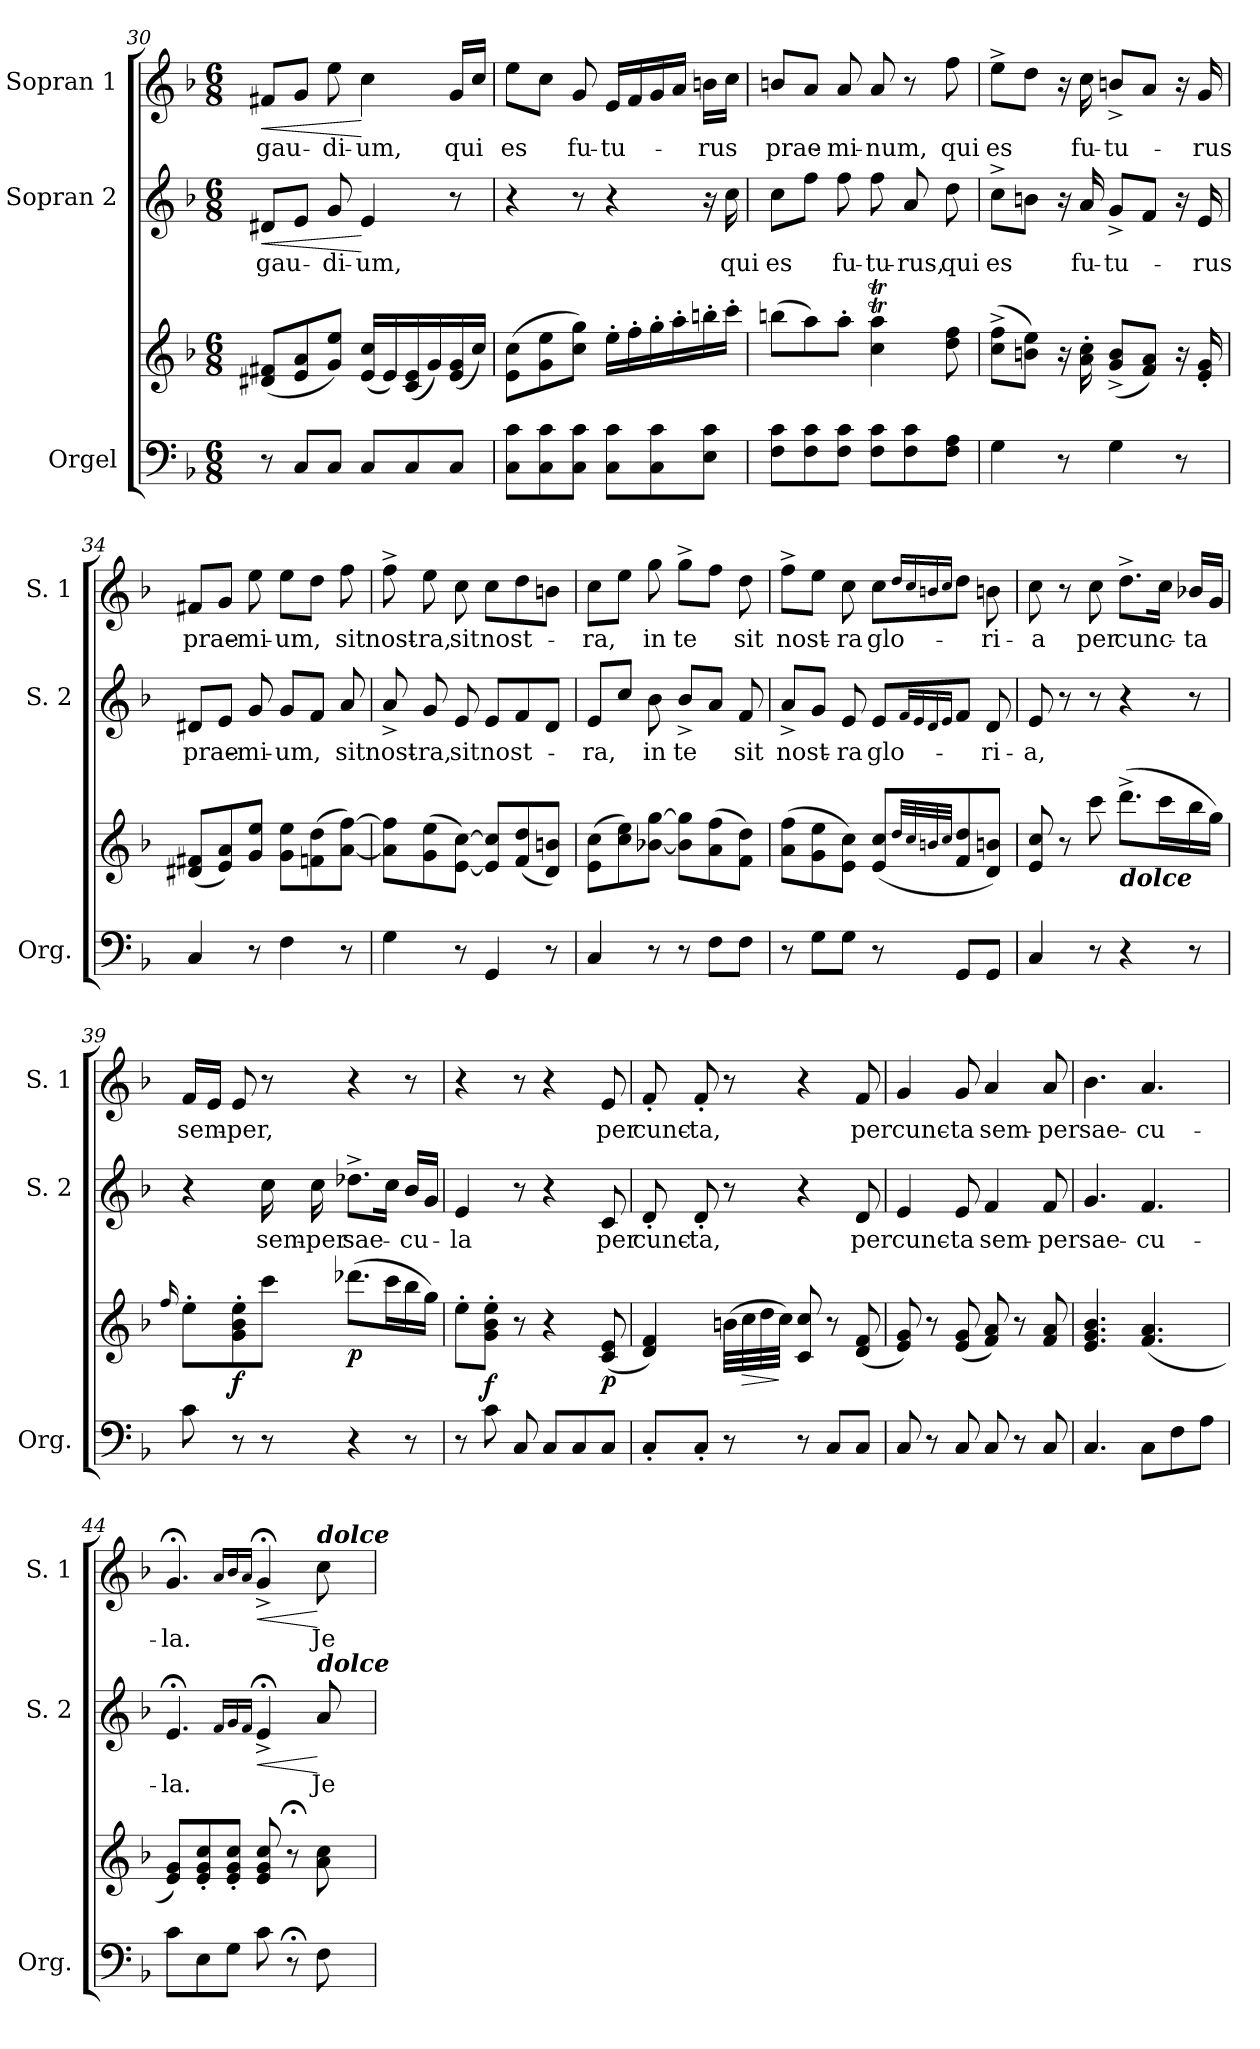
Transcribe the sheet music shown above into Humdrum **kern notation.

**kern	**kern	**dynam	**kern	**text	**dynam	**kern	**text	**dynam
*part3	*part3	*part3	*part2	*part2	*part2	*part1	*part1	*part1
*staff4	*staff3	*staff3/4	*staff2	*staff2	*staff2	*staff1	*staff1	*staff1
*I"Orgel	*	*	*I"Sopran 2	*	*	*I"Sopran 1	*	*
*I'Org.	*	*	*I'S. 2	*	*	*I'S. 1	*	*
!!LO:LB:g=z
*clefF4	*clefG2	*	*clefG2	*	*	*clefG2	*	*
*k[b-]	*k[b-]	*	*k[b-]	*	*	*k[b-]	*	*
*F:	*F:	*	*F:	*	*	*F:	*	*
*M6/8	*M6/8	*	*M6/8	*	*	*M6/8	*	*
=30	=30	=30	=30	=30	=30	=30	=30	=30
!	!	!	!	!LO:LY:b	!LO:HP:b	!	!LO:LY:b	!LO:HP:b
8r	(<8d#X/ 8f#X/L	.	8d#X/L	gau-	<	8f#X/L	gau-	<
8C/L	8e/ 8a/	.	8e/J	.	.	8g/J	.	.
!	!	!	!	!LO:LY:b	!	!	!LO:LY:b	!
8C/J	8g/ 8ee/J)	.	8g/	-di-	.	8ee\	-di-	.
!	!	!	!	!LO:LY:b	!	!	!LO:LY:b	!
8C/L	(<16e/ 16cc/LL	.	4e/	-um,	[	4cc\	-um,	[
.	16e/)	.	.	.	.	.	.	.
8C/	(<16c/ 16e/	.	.	.	.	.	.	.
.	16g/)	.	.	.	.	.	.	.
!	!	!	!	!	!	!	!LO:LY:b	!
8C/J	(<16e/ 16g/	.	8r	.	.	16g/LL	qui	.
.	16cc/JJ)	.	.	.	.	16cc/JJ	.	.
=31	=31	=31	=31	=31	=31	=31	=31	=31
!	!	!	!	!	!	!	!LO:LY:b	!
8C\ 8c\L	(>8e\ 8cc\L	.	4r	.	.	8ee\L	es	.
8C\ 8c\	8g\ 8ee\	.	.	.	.	8cc\J	.	.
!	!	!	!	!	!	!	!LO:LY:b	!
8C\ 8c\J	8cc\ 8gg\J)	.	8r	.	.	8g/	fu-	.
!	!	!	!	!	!	!	!LO:LY:b	!
8C\ 8c\L	16ee'>\LL	.	4r	.	.	16e/LL	-tu-	.
.	16ff'>\	.	.	.	.	16f/	.	.
8C\ 8c\	16gg'>\	.	.	.	.	16g/	.	.
.	16aa'>\	.	.	.	.	16a/JJ	.	.
!	!	!	!	!	!	!	!LO:LY:b	!
8E\ 8c\J	16bbn'>\	.	16r	.	.	16bn\LL	-rus	.
!	!	!	!	!LO:LY:b	!	!	!	!
.	16ccc'>\JJ	.	16cc\	qui	.	16cc\JJ	.	.
=32	=32	=32	=32	=32	=32	=32	=32	=32
!	!	!	!	!LO:LY:b	!	!	!LO:LY:b	!
8F\ 8c\L	(>8bbn\L	.	8cc\L	es	.	8bn/L	prae-	.
8F\ 8c\	8aa\)	.	8ff\J	.	.	8a/J	.	.
!	!	!	!	!LO:LY:b	!	!	!LO:LY:b	!
8F\ 8c\J	8aa'>\J	.	8ff\	fu-	.	8a/	-mi-	.
!	!	!	!	!LO:LY:b	!	!	!LO:LY:b	!
8F\ 8c\L	4cc\T 4aa\T	.	8ff\	-tu-	.	8a/	-num,	.
!	!	!	!	!LO:LY:b	!	!	!	!
8F\ 8c\	.	.	8a/	-rus,	.	8r	.	.
!	!	!	!	!LO:LY:b	!	!	!LO:LY:b	!
8F\ 8A\J	8dd\ 8ff\	.	8dd\	qui	.	8ff\	qui	.
=33	=33	=33	=33	=33	=33	=33	=33	=33
!	!	!	!	!LO:LY:b	!	!	!LO:LY:b	!
4G\	(>8cc\^> 8ff\^>L	.	8cc^>\L	es	.	8ee^>\L	es	.
.	8bn\ 8ee\J)	.	8bn\J	.	.	8dd\J	.	.
8r	16r	.	16r	.	.	16r	.	.
!	!	!	!	!LO:LY:b	!	!	!LO:LY:b	!
.	16a\'> 16cc\'>	.	16a/	fu-	.	16cc\	fu-	.
!	!	!	!	!LO:LY:b	!	!	!LO:LY:b	!
4G\	(<8g/^< 8b/^<L	.	8g^>/L	-tu-	.	8bn^>/L	-tu-	.
.	8f/ 8a/J)	.	8f/J	.	.	8a/J	.	.
8r	16r	.	16r	.	.	16r	.	.
!	!	!	!	!LO:LY:b	!	!	!LO:LY:b	!
.	16e/'< 16g/'<	.	16e/	-rus	.	16g/	-rus	.
=34	=34	=34	=34	=34	=34	=34	=34	=34
!	!	!	!	!LO:LY:b	!	!	!LO:LY:b	!
4C/	(<8d#X/ 8f#X/L	.	8d#X/L	prae-	.	8f#X/L	prae-	.
.	8e/ 8a/)	.	8e/J	.	.	8g/J	.	.
!	!	!	!	!LO:LY:b	!	!	!LO:LY:b	!
8r	8g/ 8ee/J	.	8g/	-mi-	.	8ee\	-mi-	.
!	!	!	!	!LO:LY:b	!	!	!LO:LY:b	!
4F\	8g\ 8ee\L	.	8g/L	-um,	.	8ee\L	-um,	.
.	(>8fn\ 8dd\	.	8f/J	.	.	8dd\J	.	.
!	!	!	!	!LO:LY:b	!	!	!LO:LY:b	!
8r	[8a\ [8ff\J)	.	8a/	sit	.	8ff\	sit	.
!!LO:PB:g=z
=35	=35	=35	=35	=35	=35	=35	=35	=35
!	!	!	!	!LO:LY:b	!	!	!LO:LY:b	!
4G\	8a\] 8ff\]L	.	8a^>/	nost-	.	8ff^>\	nost-	.
!	!	!	!	!LO:LY:b	!	!	!LO:LY:b	!
.	(>8g\ 8ee\	.	8g/	-ra,	.	8ee\	-ra,	.
!	!	!	!	!LO:LY:b	!	!	!LO:LY:b	!
8r	[8e\ [8cc\J)	.	8e/	sit	.	8cc\	sit	.
!	!	!	!	!LO:LY:b	!	!	!LO:LY:b	!
4GG/	8e/] 8cc/]L	.	8e/L	nost-	.	8cc\L	nost-	.
.	(<8f/ 8dd/	.	8f/	.	.	8dd\	.	.
8r	8d/ 8bn/J)	.	8d/J	.	.	8bn\J	.	.
=36	=36	=36	=36	=36	=36	=36	=36	=36
!	!	!	!	!LO:LY:b	!	!	!LO:LY:b	!
4C/	(>8e\ 8cc\L	.	8e/L	-ra,	.	8cc\L	-ra,	.
.	8cc\ 8ee\)	.	8cc/J	.	.	8ee\J	.	.
!	!	!	!	!LO:LY:b	!	!	!LO:LY:b	!
8r	[8b-X\ [8gg\J	.	8b-\	in	.	8gg\	in	.
!	!	!	!	!LO:LY:b	!	!	!LO:LY:b	!
8r	8b-\] 8gg\]L	.	8b-^>/L	te	.	8gg^>\L	te	.
8F\L	(>8a\ 8ff\	.	8a/J	.	.	8ff\J	.	.
!	!	!	!	!LO:LY:b	!	!	!LO:LY:b	!
8F\J	8f\ 8dd\J)	.	8f/	sit	.	8dd\	sit	.
=37	=37	=37	=37	=37	=37	=37	=37	=37
!	!	!	!	!LO:LY:b	!	!	!LO:LY:b	!
8r	(>8a\ 8ff\L	.	8a^>/L	nost-	.	8ff^>\L	nost-	.
8G\L	8g\ 8ee\	.	8g/J	.	.	8ee\J	.	.
!	!	!	!	!LO:LY:b	!	!	!LO:LY:b	!
8G\J	8e\ 8cc\J)	.	8e/	-ra	.	8cc\	-ra	.
!	!	!	!	!LO:LY:b	!	!	!LO:LY:b	!
8r	(<8e/ 8cc/L	.	8e/L	glo-	.	8cc\L	glo-	.
.	32qdd/LLL	.	16qf/LL	.	.	16qdd/LL	.	.
.	32qcc/	.	16qe/	.	.	16qcc/	.	.
.	32qbn/	.	16qd/	.	.	16qbn/	.	.
.	32qcc/JJJ	.	16qe/JJ	.	.	16qcc/JJ	.	.
8GG/L	8f/ 8dd/	.	8f/J	.	.	8dd\J	.	.
!	!	!	!	!LO:LY:b	!	!	!LO:LY:b	!
8GG/J	8d/ 8b/J)	.	8d/	-ri-	.	8b\	-ri-	.
=38	=38	=38	=38	=38	=38	=38	=38	=38
!	!	!	!	!LO:LY:b	!	!	!LO:LY:b	!
4C/	8e/ 8cc/	.	8e/	-a,	.	8cc\	-a	.
.	8r	.	8r	.	.	8r	.	.
!	!	!	!	!	!	!	!LO:LY:b	!
8r	8ccc\	.	8r	.	.	8cc\	per	.
!	!LO:TX:b:Bi:t=dolce	!	!	!	!	!	!	!
!	!	!	!	!	!	!	!LO:LY:b	!
4r	(>8.ddd^>\L	.	4r	.	.	8.dd^>\L	cunc-	.
.	16ccc\L	.	.	.	.	16cc\Jk	.	.
!	!	!	!	!	!	!	!LO:LY:b	!
8r	16bb-\	.	8r	.	.	16b-X/LL	-ta	.
.	16gg\JJ)	.	.	.	.	16g/JJ	.	.
=39	=39	=39	=39	=39	=39	=39	=39	=39
.	16qqff/	.	.	.	.	.	.	.
!	!	!	!	!	!	!	!LO:LY:b	!
8c\	8ee'>\L	.	4r	.	.	16f/LL	sem-	.
.	.	.	.	.	.	16e/JJ	.	.
!	!	!LO:DY:b	!	!	!	!	!LO:LY:b	!
8r	8g\'> 8b-\'> 8ee\'>	f	.	.	.	8e/	-per,	.
!	!	!	!	!LO:LY:b	!	!	!	!
8r	8ccc\J	.	16cc\	sem-	.	8r	.	.
!	!	!	!	!LO:LY:b	!	!	!	!
.	.	.	16cc\	-per	.	.	.	.
!	!	!LO:DY:b	!	!LO:LY:b	!	!	!	!
4r	(>8.ddd-X\L	p	8.dd-X^>\L	sae-	.	4r	.	.
.	16ccc\L	.	16cc\Jk	.	.	.	.	.
!	!	!	!	!LO:LY:b	!	!	!	!
8r	16bb-\	.	16b-/LL	-cu-	.	8r	.	.
.	16gg\JJ)	.	16g/JJ	.	.	.	.	.
!!LO:LB:g=z
=40	=40	=40	=40	=40	=40	=40	=40	=40
!	!	!	!	!LO:LY:b	!	!	!	!
8r	8ee'>\L	.	4e/	-la	.	4r	.	.
!	!	!LO:DY:b	!	!	!	!	!	!
8c\	8g\'> 8b-\'> 8ee\'>J	f	.	.	.	.	.	.
8C/	8r	.	8r	.	.	8r	.	.
8C/L	4r	.	4r	.	.	4r	.	.
8C/	.	.	.	.	.	.	.	.
!	!	!LO:DY:b	!	!LO:LY:b	!	!	!LO:LY:b	!
8C/J	(<8c/ 8e/	p	8c/	per	.	8e/	per	.
=41	=41	=41	=41	=41	=41	=41	=41	=41
!	!	!	!	!LO:LY:b	!	!	!LO:LY:b	!
8C'</L	4d/ 4f/)	.	8d'</	cunc-	.	8f'</	cunc-	.
!	!	!	!	!LO:LY:b	!	!	!LO:LY:b	!
8C'</J	.	.	8d'</	-ta,	.	8f'</	-ta,	.
8r	(>32bn\LLL	.	8r	.	.	8r	.	.
!	!	!LO:HP:b	!	!	!	!	!	!
.	32cc\	>	.	.	.	.	.	.
.	32dd\	.	.	.	.	.	.	.
.	32cc\JJJ)	]	.	.	.	.	.	.
8r	8c/ 8cc/	.	4r	.	.	4r	.	.
8C/L	8r	.	.	.	.	.	.	.
!	!	!	!	!LO:LY:b	!	!	!LO:LY:b	!
8C/J	(<8d/ 8f/	.	8d/	per	.	8f/	per	.
=42	=42	=42	=42	=42	=42	=42	=42	=42
!	!	!	!	!LO:LY:b	!	!	!LO:LY:b	!
8C/	8e/ 8g/)	.	4e/	cunc-	.	4g/	cunc-	.
8r	8r	.	.	.	.	.	.	.
!	!	!	!	!LO:LY:b	!	!	!LO:LY:b	!
8C/	(<8e/ 8g/	.	8e/	-ta	.	8g/	-ta	.
!	!	!	!	!LO:LY:b	!	!	!LO:LY:b	!
8C/	8f/ 8a/)	.	4f/	sem-	.	4a/	sem-	.
8r	8r	.	.	.	.	.	.	.
!	!	!	!	!LO:LY:b	!	!	!LO:LY:b	!
8C/	8f/ 8a/	.	8f/	-per	.	8a/	-per	.
=43	=43	=43	=43	=43	=43	=43	=43	=43
!	!	!	!	!LO:LY:b	!	!	!LO:LY:b	!
4.C/	4.e/ 4.g/ 4.b-/	.	4.g/	sae-	.	4.b-\	sae-	.
!	!	!	!	!LO:LY:b	!	!	!LO:LY:b	!
8C\L	(<4.f/ 4.a/	.	4.f/	-cu-	.	4.a/	-cu-	.
8F\	.	.	.	.	.	.	.	.
8A\J	.	.	.	.	.	.	.	.
=44	=44	=44	=44	=44	=44	=44	=44	=44
!	!	!	!	!LO:LY:b	!	!	!LO:LY:b	!
8c\L	8e/ 8g/L)	.	4.e;</	-la.	.	4.g;</	-la.	.
8E\	8e/'< 8g/'< 8cc/'<	.	.	.	.	.	.	.
8G\J	8e/'< 8g/'< 8cc/'<J	.	.	.	.	.	.	.
.	.	.	16qf/LL	.	.	16qa/LL	.	.
.	.	.	16qg/	.	.	16qb-/	.	.
.	.	.	16qf/JJ	.	.	16qa/JJ	.	.
!	!	!	!	!	!LO:HP:b	!	!	!LO:HP:b
8c\	8e/ 8g/ 8cc/	.	4e;<^</	.	<	4g;<^</	.	<
8r;<	8r;<	.	.	.	.	.	.	.
!	!	!	!	!	!	!LO:TX:a:Bi:t=dolce	!	!
!	!	!	!LO:TX:a:Bi:t=dolce	!	!	!	!	!
!	!	!	!	!LO:LY:b	!	!	!LO:LY:b	!
8F\	8a\ 8cc\	.	8a/	Je-	[	8cc\	Je-	[
=	=	=	=	=	=	=	=	=
*-	*-	*-	*-	*-	*-	*-	*-	*-
